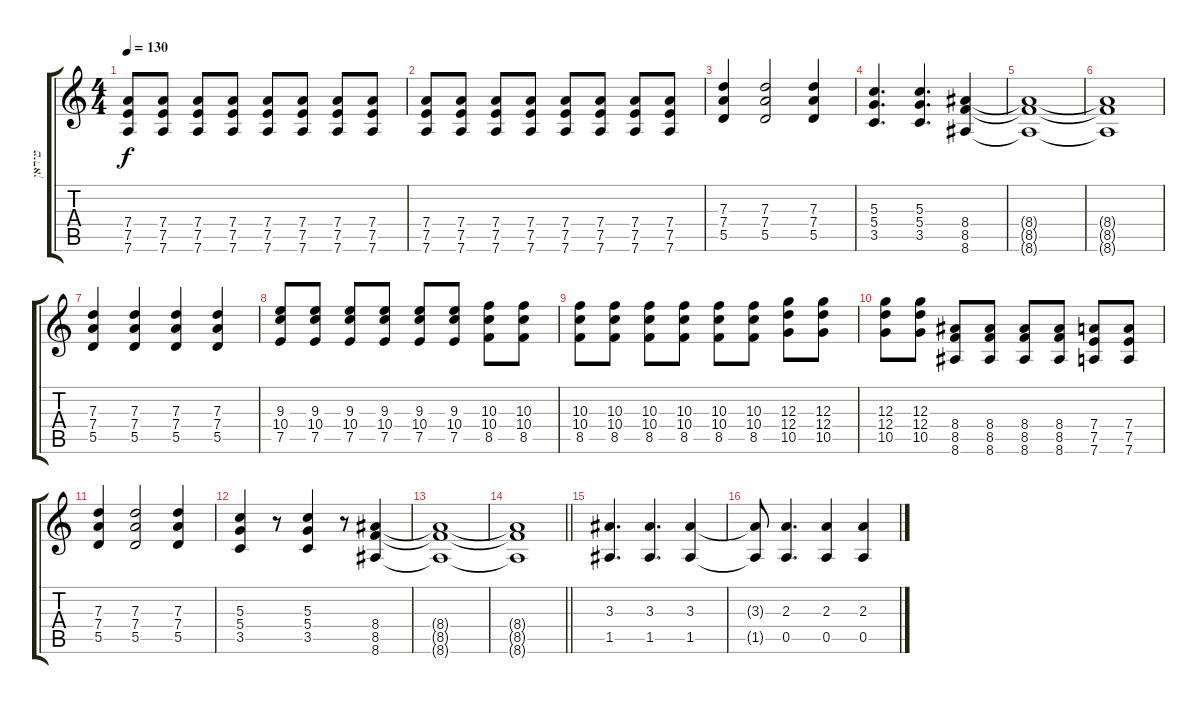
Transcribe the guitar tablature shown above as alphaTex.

\track ("טיראן" "טיראן") {instrument distortionguitar}
\staff {score tabs}
\tuning (E4 B3 G3 D3 A2 D2) {hide}
\ts (4 4)
\tempo 130
\clef g2
\ks c
(7.4 7.5 7.6).8{dy f} (7.4 7.5 7.6).8 (7.4 7.5 7.6).8 (7.4 7.5 7.6).8 (7.4 7.5 7.6).8 (7.4 7.5 7.6).8 (7.4 7.5 7.6).8 (7.4 7.5 7.6).8 |
(7.4 7.5 7.6).8 (7.4 7.5 7.6).8 (7.4 7.5 7.6).8 (7.4 7.5 7.6).8 (7.4 7.5 7.6).8 (7.4 7.5 7.6).8 (7.4 7.5 7.6).8 (7.4 7.5 7.6).8 |
(7.3 7.4 5.5).4 (7.3 7.4 5.5).2 (7.3 7.4 5.5).4 |
(5.3 5.4 3.5).4{d} (5.3 5.4 3.5).4{d} (8.4 8.5 8.6).4 |
(8.4{t} 8.5{t} 8.6{t}).1 |
(8.4{t} 8.5{t} 8.6{t}).1 |
(7.3 7.4 5.5).4 (7.3 7.4 5.5).4 (7.3 7.4 5.5).4 (7.3 7.4 5.5).4 |
(9.3 10.4 7.5).8 (9.3 10.4 7.5).8 (9.3 10.4 7.5).8 (9.3 10.4 7.5).8 (9.3 10.4 7.5).8 (9.3 10.4 7.5).8 (10.3 10.4 8.5).8 (10.3 10.4 8.5).8 |
(10.3 10.4 8.5).8 (10.3 10.4 8.5).8 (10.3 10.4 8.5).8 (10.3 10.4 8.5).8 (10.3 10.4 8.5).8 (10.3 10.4 8.5).8 (12.3 12.4 10.5).8 (12.3 12.4 10.5).8 |
(12.3 12.4 10.5).8 (12.3 12.4 10.5).8 (8.4 8.5 8.6).8 (8.4 8.5 8.6).8 (8.4 8.5 8.6).8 (8.4 8.5 8.6).8 (7.4 7.5 7.6).8 (7.4 7.5 7.6).8 |
(7.3 7.4 5.5).4 (7.3 7.4 5.5).2 (7.3 7.4 5.5).4 |
(5.3 5.4 3.5).4 r.8 (5.3 5.4 3.5).4 r.8 (8.4 8.5 8.6).4 |
(8.4{t} 8.5{t} 8.6{t}).1 |
\barLineRight lightlight
(8.4{t} 8.5{t} 8.6{t}).1 |
(3.3 1.5).4{d volume 12 balance 16} (3.3 1.5).4{d} (3.3 1.5).4 |
(3.3{t} 1.5{t}).8 (2.3 0.5).4{d} (2.3 0.5).4 (2.3 0.5).4
